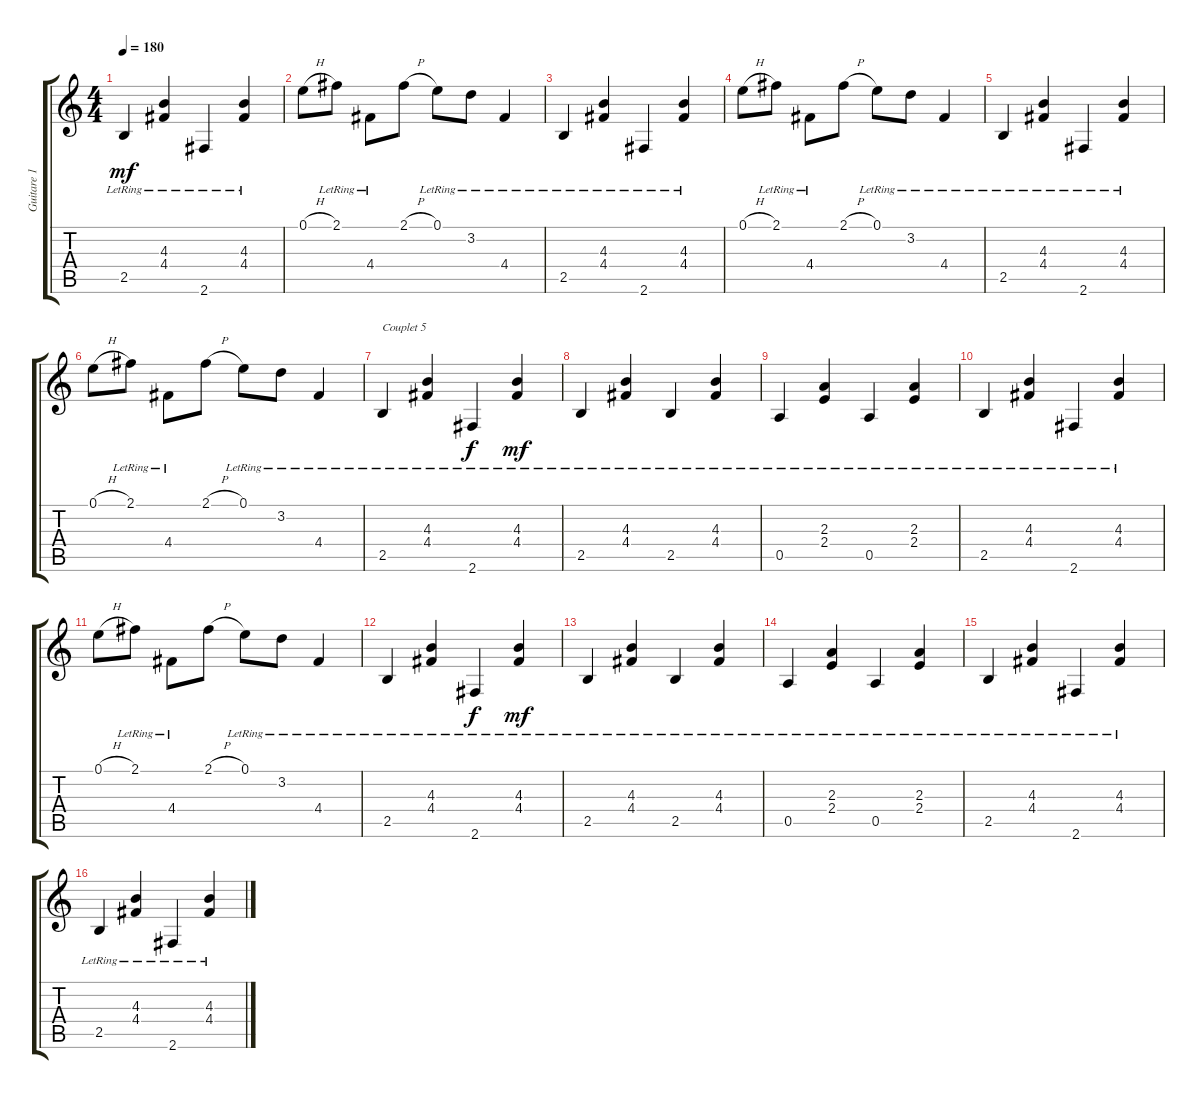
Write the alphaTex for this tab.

\track ("Guitare 1" "Guitare 1") {instrument acousticguitarnylon}
\staff {score tabs}
\tuning (E4 B3 G3 D3 A2 E2) {hide}
\ts (4 4)
\tempo 180
\clef g2
\ks c
2.5{lr}.4{dy mf} (4.3{lr} 4.4{lr}).4 2.6{lr}.4 (4.3{lr} 4.4{lr}).4 |
0.1{h}.8 2.1{lr}.8 4.4{lr}.8 2.1{h}.8 0.1{lr}.8 3.2{lr}.8 4.4{lr}.4 |
2.5{lr}.4 (4.3{lr} 4.4{lr}).4 2.6{lr}.4 (4.3{lr} 4.4{lr}).4 |
0.1{h}.8 2.1{lr}.8 4.4{lr}.8 2.1{h}.8 0.1{lr}.8 3.2{lr}.8 4.4{lr}.4 |
2.5{lr}.4 (4.3{lr} 4.4{lr}).4 2.6{lr}.4 (4.3{lr} 4.4{lr}).4 |
0.1{h}.8 2.1{lr}.8 4.4{lr}.8 2.1{h}.8 0.1{lr}.8 3.2{lr}.8 4.4{lr}.4 |
2.5{lr}.4{txt "Couplet 5"} (4.3{lr} 4.4{lr}).4 2.6{lr}.4{dy f} (4.3{lr} 4.4{lr}).4{dy mf} |
2.5{lr}.4 (4.3{lr} 4.4{lr}).4 2.5{lr}.4 (4.3{lr} 4.4{lr}).4 |
0.5{lr}.4 (2.3{lr} 2.4{lr}).4 0.5{lr}.4 (2.3{lr} 2.4{lr}).4 |
2.5{lr}.4 (4.3{lr} 4.4{lr}).4 2.6{lr}.4 (4.3{lr} 4.4{lr}).4 |
0.1{h}.8 2.1{lr}.8 4.4{lr}.8 2.1{h}.8 0.1{lr}.8 3.2{lr}.8 4.4{lr}.4 |
2.5{lr}.4 (4.3{lr} 4.4{lr}).4 2.6{lr}.4{dy f} (4.3{lr} 4.4{lr}).4{dy mf} |
2.5{lr}.4 (4.3{lr} 4.4{lr}).4 2.5{lr}.4 (4.3{lr} 4.4{lr}).4 |
0.5{lr}.4 (2.3{lr} 2.4{lr}).4 0.5{lr}.4 (2.3{lr} 2.4{lr}).4 |
2.5{lr}.4 (4.3{lr} 4.4{lr}).4 2.6{lr}.4 (4.3{lr} 4.4{lr}).4 |
2.5{lr}.4 (4.3{lr} 4.4{lr}).4 2.6{lr}.4 (4.3{lr} 4.4{lr}).4
